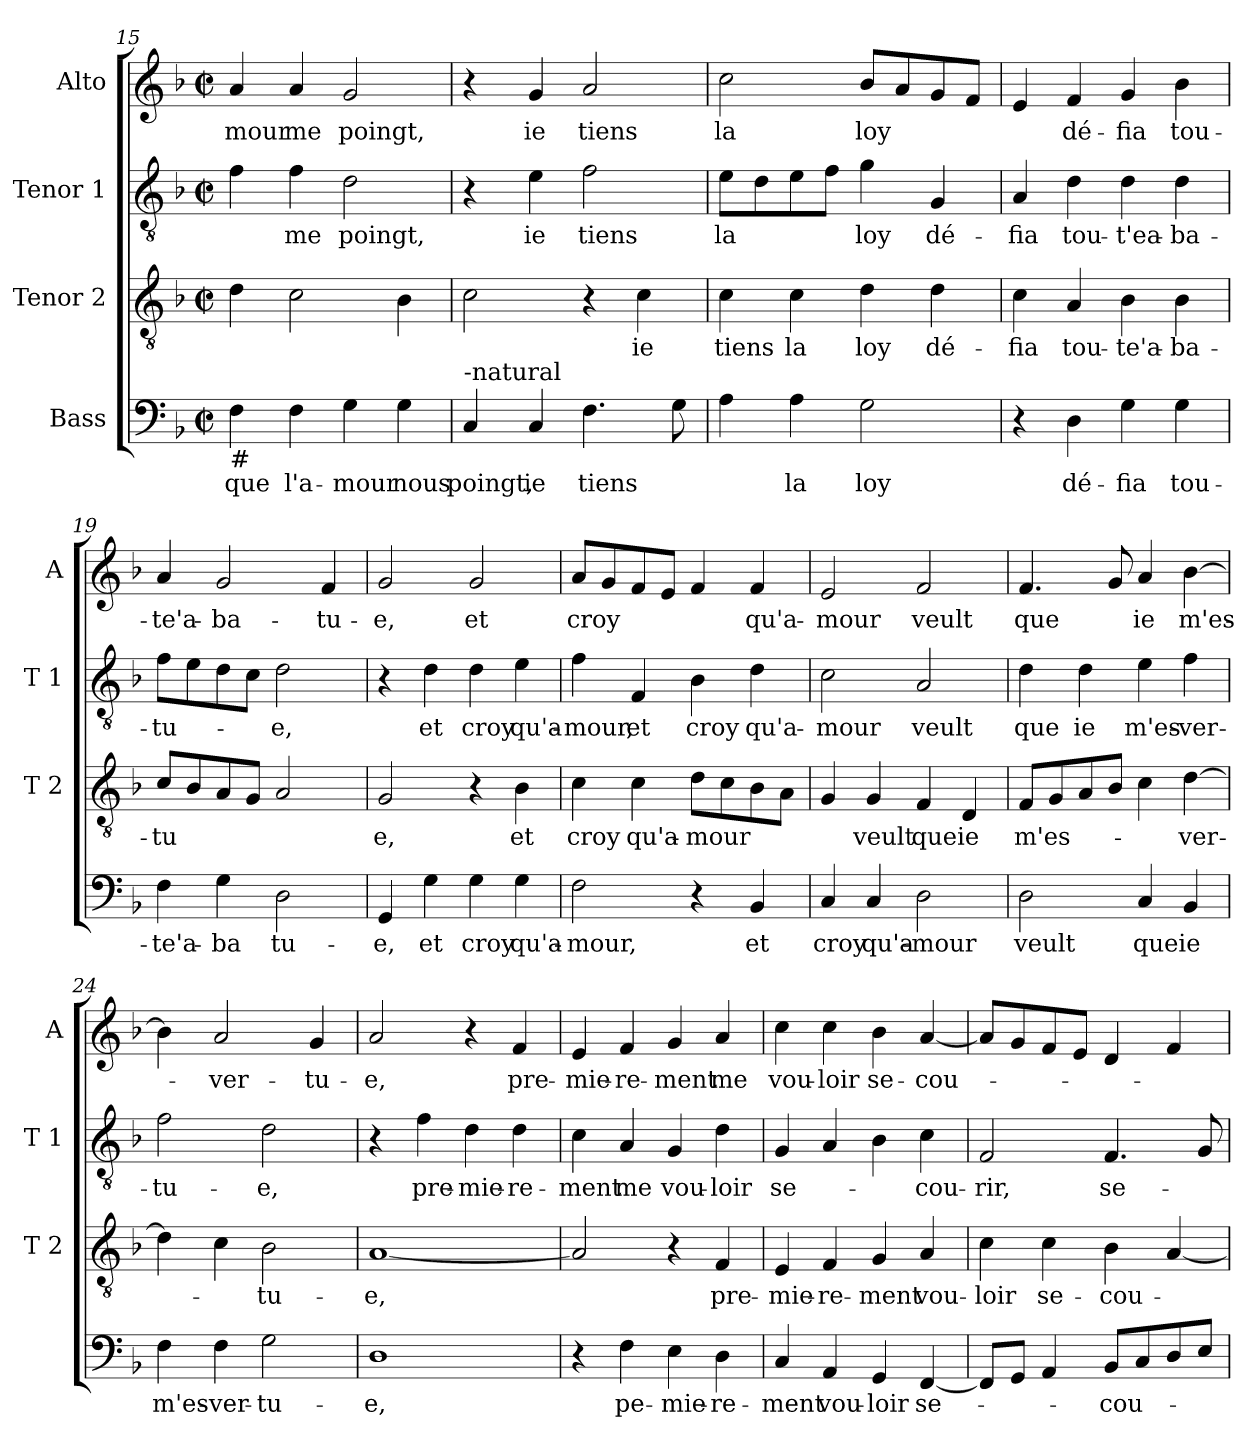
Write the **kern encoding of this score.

**kern	**text	**kern	**text	**kern	**text	**kern	**text
*part4	*part4	*part3	*part3	*part2	*part2	*part1	*part1
*staff4	*staff4	*staff3	*staff3	*staff2	*staff2	*staff1	*staff1
*I"Bass	*	*I"Tenor 2	*	*I"Tenor 1	*	*I"Alto	*
*	*	*I'T 2	*	*I'T 1	*	*I'A	*
*clefF4	*	*clefGv2	*	*clefGv2	*	*clefG2	*
*k[b-]	*	*k[b-]	*	*k[b-]	*	*k[b-]	*
*F:	*	*F:	*	*F:	*	*F:	*
*M2/2	*	*M2/2	*	*M2/2	*	*M2/2	*
*met(c|)	*	*met(c|)	*	*met(c|)	*	*met(c|)	*
=15	=15	=15	=15	=15	=15	=15	=15
!LO:TX:b:t=#	!	!	!	!	!	!	!
!	!LO:LY:b	!	!	!	!	!	!LO:LY:b
4F\	-que	4d\	.	4f\	.	4a/	-mour
!	!LO:LY:b	!	!	!	!LO:LY:b	!	!LO:LY:b
4F\	l'a-	2c\	.	4f\	me	4a/	me
!	!LO:LY:b	!	!	!	!LO:LY:b	!	!LO:LY:b
4G\	-mour	.	.	2d\	poingt,	2g/	poingt,
!	!LO:LY:b	!	!	!	!	!	!
4G\	nous	4B-\	.	.	.	.	.
=16	=16	=16	=16	=16	=16	=16	=16
!LO:TX:a:t=-natural	!	!	!	!	!	!	!
!	!LO:LY:b	!	!	!	!	!	!
4C/	poingt,	2c\	.	4r	.	4r	.
!	!LO:LY:b	!	!	!	!LO:LY:b	!	!LO:LY:b
4C/	ie	.	.	4e\	ie	4g/	ie
!	!LO:LY:b	!	!	!	!LO:LY:b	!	!LO:LY:b
4.F\	tiens	4r	.	2f\	tiens	2a/	tiens
!	!	!	!LO:LY:b	!	!	!	!
.	.	4c\	ie	.	.	.	.
8G\	.	.	.	.	.	.	.
!!LO:LB:g=z
=17	=17	=17	=17	=17	=17	=17	=17
!	!	!	!LO:LY:b	!	!LO:LY:b	!	!LO:LY:b
4A\	.	4c\	tiens	8e\L	la	2cc\	la
.	.	.	.	8d\	.	.	.
!	!LO:LY:b	!	!LO:LY:b	!	!	!	!
4A\	la	4c\	la	8e\	.	.	.
.	.	.	.	8f\J	.	.	.
!	!LO:LY:b	!	!LO:LY:b	!	!LO:LY:b	!	!LO:LY:b
2G\	loy	4d\	loy	4g\	loy	8b-/L	loy
.	.	.	.	.	.	8a/	.
!	!	!	!LO:LY:b	!	!LO:LY:b	!	!
.	.	4d\	dé-	4G/	dé-	8g/	.
.	.	.	.	.	.	8f/J	.
=18	=18	=18	=18	=18	=18	=18	=18
!	!	!	!LO:LY:b	!	!LO:LY:b	!	!
4r	.	4c\	-fia	4A/	-fia	4e/	.
!	!LO:LY:b	!	!LO:LY:b	!	!LO:LY:b	!	!LO:LY:b
4D\	dé-	4A/	tou-	4d\	tou-	4f/	dé-
!	!LO:LY:b	!	!LO:LY:b	!	!LO:LY:b	!	!LO:LY:b
4G\	-fia	4B-\	-te'a-	4d\	-t'ea-	4g/	-fia
!	!LO:LY:b	!	!LO:LY:b	!	!LO:LY:b	!	!LO:LY:b
4G\	tou-	4B-\	-ba-	4d\	-ba-	4b-\	tou-
=19	=19	=19	=19	=19	=19	=19	=19
!	!LO:LY:b	!	!LO:LY:b	!	!LO:LY:b	!	!LO:LY:b
4F\	-te'a-	8c/L	-tu	8f\L	-tu-	4a/	-te'a-
.	.	8B-/	.	8e\	.	.	.
!	!LO:LY:b	!	!	!	!	!	!LO:LY:b
4G\	-ba	8A/	.	8d\	.	2g/	-ba-
.	.	8G/J	.	8c\J	.	.	.
!	!LO:LY:b	!	!	!	!LO:LY:b	!	!
2D\	tu-	2A/	.	2d\	-e,	.	.
!	!	!	!	!	!	!	!LO:LY:b
.	.	.	.	.	.	4f/	-tu-
=20	=20	=20	=20	=20	=20	=20	=20
!	!LO:LY:b	!	!LO:LY:b	!	!	!	!LO:LY:b
4GG/	-e,	2G/	e,	4r	.	2g/	-e,
!	!LO:LY:b	!	!	!	!LO:LY:b	!	!
4G\	et	.	.	4d\	et	.	.
!	!LO:LY:b	!	!	!	!LO:LY:b	!	!LO:LY:b
4G\	croy	4r	.	4d\	croy	2g/	et
!	!LO:LY:b	!	!LO:LY:b	!	!LO:LY:b	!	!
4G\	qu'a-	4B-\	et	4e\	qu'a-	.	.
=21	=21	=21	=21	=21	=21	=21	=21
!	!LO:LY:b	!	!LO:LY:b	!	!LO:LY:b	!	!LO:LY:b
2F\	-mour,	4c\	croy	4f\	-mour,	8a/L	croy
.	.	.	.	.	.	8g/	.
!	!	!	!LO:LY:b	!	!LO:LY:b	!	!
.	.	4c\	qu'a-	4F/	et	8f/	.
.	.	.	.	.	.	8e/J	.
!	!	!	!LO:LY:b	!	!LO:LY:b	!	!
4r	.	8d\L	-mour	4B-\	croy	4f/	.
.	.	8c\	.	.	.	.	.
!	!LO:LY:b	!	!	!	!LO:LY:b	!	!LO:LY:b
4BB-/	et	8B-\	.	4d\	qu'a-	4f/	qu'a-
.	.	8A\J	.	.	.	.	.
!!LO:LB:g=z
=22	=22	=22	=22	=22	=22	=22	=22
!	!LO:LY:b	!	!	!	!LO:LY:b	!	!LO:LY:b
4C/	croy	4G/	.	2c\	-mour	2e/	-mour
!	!LO:LY:b	!	!LO:LY:b	!	!	!	!
4C/	qu'a-	4G/	veult	.	.	.	.
!	!LO:LY:b	!	!LO:LY:b	!	!LO:LY:b	!	!LO:LY:b
2D\	-mour	4F/	que	2A/	veult	2f/	veult
!	!	!	!LO:LY:b	!	!	!	!
.	.	4D/	ie	.	.	.	.
=23	=23	=23	=23	=23	=23	=23	=23
!	!LO:LY:b	!	!LO:LY:b	!	!LO:LY:b	!	!LO:LY:b
2D\	veult	8F/L	m'es-	4d\	que	4.f/	que
.	.	8G/	.	.	.	.	.
!	!	!	!	!	!LO:LY:b	!	!
.	.	8A/	.	4d\	ie	.	.
.	.	8B-/J	.	.	.	8g/	.
!	!LO:LY:b	!	!	!	!LO:LY:b	!	!LO:LY:b
4C/	que	4c\	.	4e\	m'es-	4a/	ie
!	!LO:LY:b	!	!LO:LY:b	!	!LO:LY:b	!	!LO:LY:b
4BB-/	ie	[4d\	-ver-	4f\	-ver-	[4b-\	m'es-
=24	=24	=24	=24	=24	=24	=24	=24
!	!LO:LY:b	!	!	!	!LO:LY:b	!	!
4F\	m'es-	4d\]	.	2f\	-tu-	4b-\]	.
!	!LO:LY:b	!	!	!	!	!	!LO:LY:b
4F\	-ver-	4c\	.	.	.	2a/	-ver-
!	!LO:LY:b	!	!LO:LY:b	!	!LO:LY:b	!	!
2G\	-tu-	2B-\	-tu-	2d\	-e,	.	.
!	!	!	!	!	!	!	!LO:LY:b
.	.	.	.	.	.	4g/	-tu-
=25	=25	=25	=25	=25	=25	=25	=25
!	!LO:LY:b	!	!LO:LY:b	!	!	!	!LO:LY:b
1D	-e,	[1A	-e,	4r	.	2a/	-e,
!	!	!	!	!	!LO:LY:b	!	!
.	.	.	.	4f\	pre-	.	.
!	!	!	!	!	!LO:LY:b	!	!
.	.	.	.	4d\	-mie-	4r	.
!	!	!	!	!	!LO:LY:b	!	!LO:LY:b
.	.	.	.	4d\	-re-	4f/	pre-
!!LO:PB:g=z
=26	=26	=26	=26	=26	=26	=26	=26
!	!	!	!	!	!LO:LY:b	!	!LO:LY:b
4r	.	2A/]	.	4c\	-ment	4e/	-mie-
!	!LO:LY:b	!	!	!	!LO:LY:b	!	!LO:LY:b
4F\	pe-	.	.	4A/	me	4f/	-re-
!	!LO:LY:b	!	!	!	!LO:LY:b	!	!LO:LY:b
4E\	-mie-	4r	.	4G/	vou-	4g/	-ment
!	!LO:LY:b	!	!LO:LY:b	!	!LO:LY:b	!	!LO:LY:b
4D\	-re-	4F/	pre-	4d\	-loir	4a/	me
=27	=27	=27	=27	=27	=27	=27	=27
!	!LO:LY:b	!	!LO:LY:b	!	!LO:LY:b	!	!LO:LY:b
4C/	-ment	4E/	-mie-	4G/	se-	4cc\	vou-
!	!LO:LY:b	!	!LO:LY:b	!	!	!	!LO:LY:b
4AA/	vou-	4F/	-re-	4A/	.	4cc\	-loir
!	!LO:LY:b	!	!LO:LY:b	!	!	!	!LO:LY:b
4GG/	-loir	4G/	-ment	4B-\	.	4b-\	se-
!	!LO:LY:b	!	!LO:LY:b	!	!LO:LY:b	!	!LO:LY:b
[4FF/	se-	4A/	vou-	4c\	-cou-	[4a/	-cou-
=28	=28	=28	=28	=28	=28	=28	=28
!	!	!	!LO:LY:b	!	!LO:LY:b	!	!
8FF/L]	.	4c\	-loir	2F/	-rir,	8a/L]	.
8GG/J	.	.	.	.	.	8g/	.
!	!	!	!LO:LY:b	!	!	!	!
4AA/	.	4c\	se-	.	.	8f/	.
.	.	.	.	.	.	8e/J	.
!	!LO:LY:b	!	!LO:LY:b	!	!LO:LY:b	!	!
8BB-/L	-cou-	4B-\	-cou-	4.F/	se-	4d/	.
8C/	.	.	.	.	.	.	.
8D/	.	[4A/	.	.	.	4f/	.
8E/J	.	.	.	8G/	.	.	.
=	=	=	=	=	=	=	=
*-	*-	*-	*-	*-	*-	*-	*-
